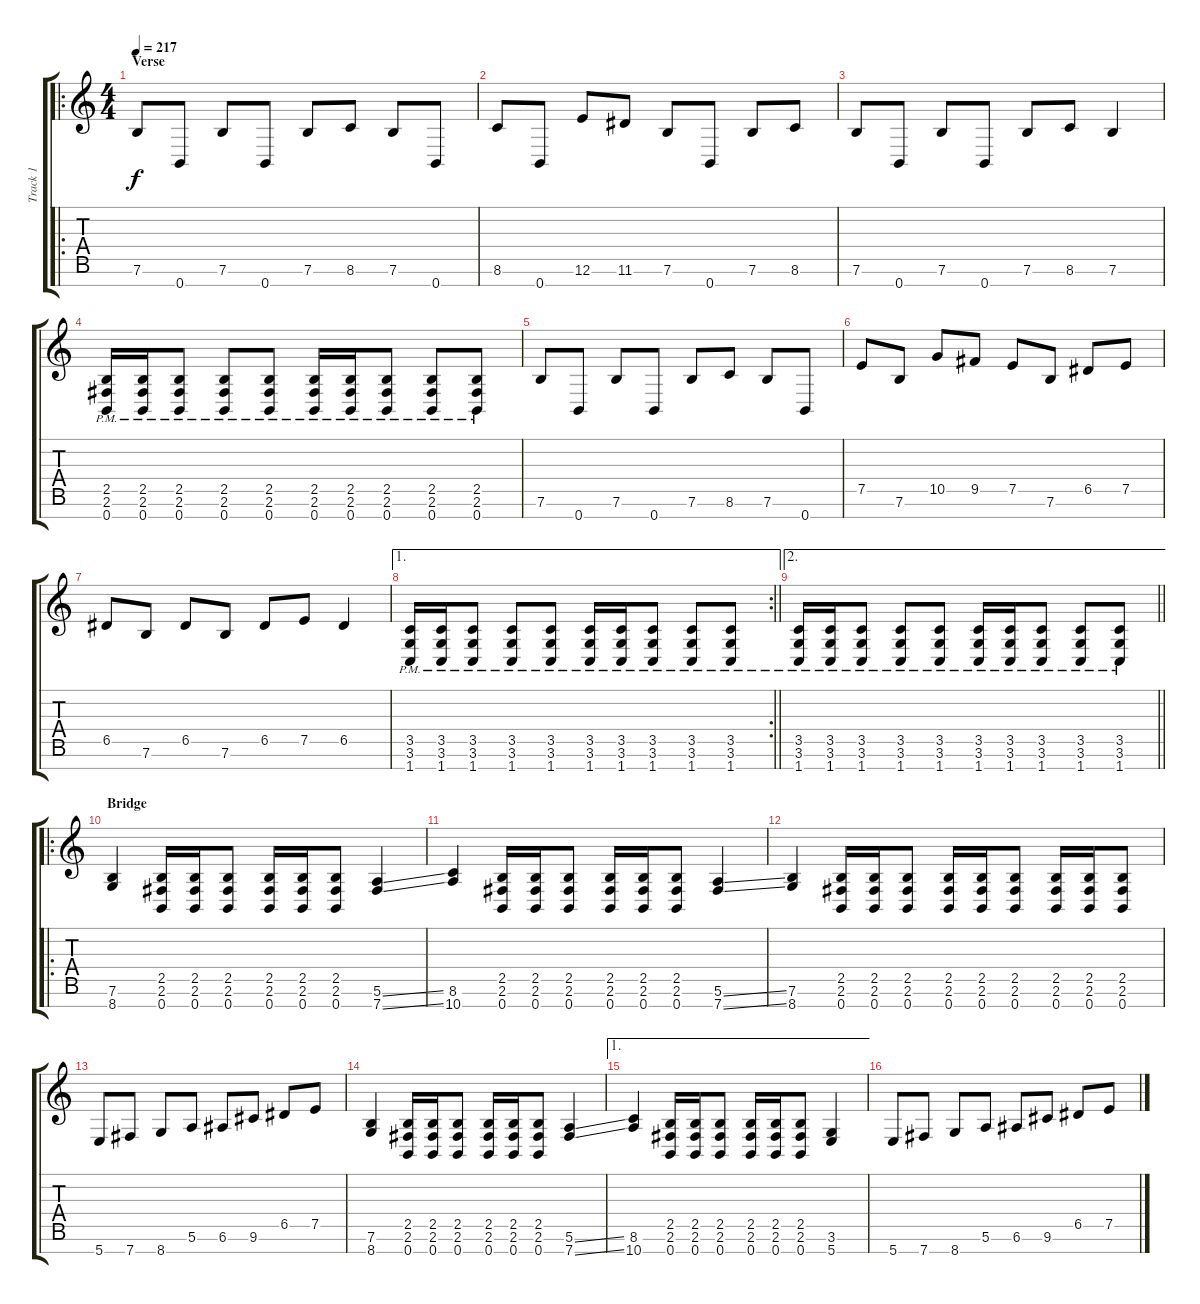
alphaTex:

\track ("Track 1" "Track 1") {instrument distortionguitar}
\staff {score tabs}
\tuning (E4 B3 G3 D3 A2 E2 B1) {hide}
\ro
\ts (4 4)
\section ("" "Verse")
\tempo 217
\clef g2
\ks c
7.6.8{dy f} 0.7.8 7.6.8 0.7.8 7.6.8 8.6.8 7.6.8 0.7.8 |
8.6.8 0.7.8 12.6.8 11.6.8 7.6.8 0.7.8 7.6.8 8.6.8 |
7.6.8 0.7.8 7.6.8 0.7.8 7.6.8 8.6.8 7.6.4 |
(2.5{pm} 2.6{pm} 0.7{pm}).16 (2.5{pm} 2.6{pm} 0.7{pm}).16 (2.5{pm} 2.6{pm} 0.7{pm}).8 (2.5{pm} 2.6{pm} 0.7{pm}).8 (2.5{pm} 2.6{pm} 0.7{pm}).8 (2.5{pm} 2.6{pm} 0.7{pm}).16 (2.5{pm} 2.6{pm} 0.7{pm}).16 (2.5{pm} 2.6{pm} 0.7{pm}).8 (2.5{pm} 2.6{pm} 0.7{pm}).8 (2.5{pm} 2.6{pm} 0.7{pm}).8 |
7.6.8 0.7.8 7.6.8 0.7.8 7.6.8 8.6.8 7.6.8 0.7.8 |
7.5.8 7.6.8 10.5.8 9.5.8 7.5.8 7.6.8 6.5.8 7.5.8 |
6.5.8 7.6.8 6.5.8 7.6.8 6.5.8 7.5.8 6.5.4 |
\ae 1
\rc 2
\barLineRight lightlight
(3.5{pm} 3.6{pm} 1.7{pm}).16 (3.5{pm} 3.6{pm} 1.7{pm}).16 (3.5{pm} 3.6{pm} 1.7{pm}).8 (3.5{pm} 3.6{pm} 1.7{pm}).8 (3.5{pm} 3.6{pm} 1.7{pm}).8 (3.5{pm} 3.6{pm} 1.7{pm}).16 (3.5{pm} 3.6{pm} 1.7{pm}).16 (3.5{pm} 3.6{pm} 1.7{pm}).8 (3.5{pm} 3.6{pm} 1.7{pm}).8 (3.5{pm} 3.6{pm} 1.7{pm}).8 |
\ae 2
\barLineRight lightlight
(3.5{pm} 3.6{pm} 1.7{pm}).16 (3.5{pm} 3.6{pm} 1.7{pm}).16 (3.5{pm} 3.6{pm} 1.7{pm}).8 (3.5{pm} 3.6{pm} 1.7{pm}).8 (3.5{pm} 3.6{pm} 1.7{pm}).8 (3.5{pm} 3.6{pm} 1.7{pm}).16 (3.5{pm} 3.6{pm} 1.7{pm}).16 (3.5{pm} 3.6{pm} 1.7{pm}).8 (3.5{pm} 3.6{pm} 1.7{pm}).8 (3.5{pm} 3.6{pm} 1.7{pm}).8 |
\ro
\section ("" "Bridge")
(7.6 8.7).4 (2.5 2.6 0.7).16 (2.5 2.6 0.7).16 (2.5 2.6 0.7).8 (2.5 2.6 0.7).16 (2.5 2.6 0.7).16 (2.5 2.6 0.7).8 (5.6{ss} 7.7{ss}).4 |
(8.6 10.7).4 (2.5 2.6 0.7).16 (2.5 2.6 0.7).16 (2.5 2.6 0.7).8 (2.5 2.6 0.7).16 (2.5 2.6 0.7).16 (2.5 2.6 0.7).8 (5.6{ss} 7.7{ss}).4 |
(7.6 8.7).4 (2.5 2.6 0.7).16 (2.5 2.6 0.7).16 (2.5 2.6 0.7).8 (2.5 2.6 0.7).16 (2.5 2.6 0.7).16 (2.5 2.6 0.7).8 (2.5 2.6 0.7).16 (2.5 2.6 0.7).16 (2.5 2.6 0.7).8 |
5.7.8 7.7.8 8.7.8 5.6.8 6.6.8 9.6.8 6.5.8 7.5.8 |
(7.6 8.7).4 (2.5 2.6 0.7).16 (2.5 2.6 0.7).16 (2.5 2.6 0.7).8 (2.5 2.6 0.7).16 (2.5 2.6 0.7).16 (2.5 2.6 0.7).8 (5.6{ss} 7.7{ss}).4 |
\ae 1
(8.6 10.7).4 (2.5 2.6 0.7).16 (2.5 2.6 0.7).16 (2.5 2.6 0.7).8 (2.5 2.6 0.7).16 (2.5 2.6 0.7).16 (2.5 2.6 0.7).8 (3.6 5.7).4 |
5.7.8 7.7.8 8.7.8 5.6.8 6.6.8 9.6.8 6.5.8 7.5.8
